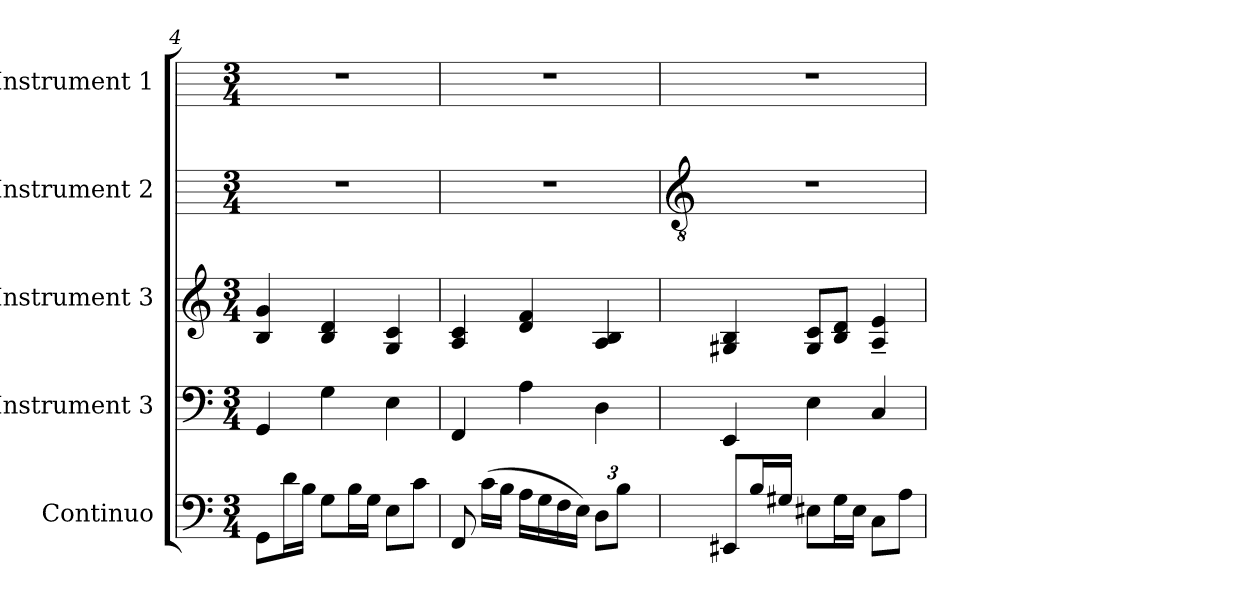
**kern	**text	**kern	**kern	**kern	**kern
*part5	*part5	*part4	*part3	*part2	*part1
*staff5	*staff5	*staff4	*staff3	*staff2	*staff1
*I"Continuo	*	*I"Instrument 3	*I"Instrument 3	*I"Instrument 2	*I"Instrument 1
*clefF4	*	*clefF4	*clefG2	*	*
*k[]	*	*k[]	*k[]	*k[]	*k[]
*C:	*	*C:	*C:	*C:	*C:
*M3/4	*	*M3/4	*M3/4	*M3/4	*M3/4
=4	=4	=4	=4	=4	=4
!	!LO:LY:a	!	!	!	!
8GG\L	.	4GG/	4B/ 4g/	2.r	2.r
!	!LO:LY:a	!	!	!	!
16d\	.	.	.	.	.
!	!LO:LY:a	!	!	!	!
16B\J	.	.	.	.	.
!	!LO:LY:a	!	!	!	!
8G\L	.	4G\	4B/ 4d/	.	.
!	!LO:LY:a	!	!	!	!
16B\	.	.	.	.	.
!	!LO:LY:a	!	!	!	!
16G\J	.	.	.	.	.
!	!LO:LY:a	!	!	!	!
8E\L	.	4E\	4G/ 4c/	.	.
!	!LO:LY:a	!	!	!	!
8c\J	.	.	.	.	.
=5	=5	=5	=5	=5	=5
!	!LO:LY:a	!	!	!	!
8FF/	.	4FF/	4A/ 4c/	2.r	2.r
!	!LO:LY:a	!	!	!	!
(>16c\L	.	.	.	.	.
!	!LO:LY:a	!	!	!	!
16B\J	.	.	.	.	.
!	!LO:LY:a	!	!	!	!
16A\L	.	4A\	4d/ 4f/	.	.
!	!LO:LY:a	!	!	!	!
16G\	.	.	.	.	.
!	!LO:LY:a	!	!	!	!
16F\	.	.	.	.	.
!	!LO:LY:a	!	!	!	!
16E\J)	.	.	.	.	.
*Xbrackettup	*	*	*	*	*
!	!LO:LY:a	!	!	!	!
12D<\L	.	4D\	4A/ 4B/	.	.
!	!LO:LY:a	!	!	!	!
12B\J	.	.	.	.	.
12ryy	.	.	.	.	.
!!LO:LB:g=z
=6	=6	=6	=6	=6	=6
*	*	*	*	*clefGv2	*
!	!LO:LY:a	!	!	!	!
8EE#/L	.	4EE/	4B/ 4G#X/	2.r	2.r
!	!LO:LY:a	!	!	!	!
16B/	.	.	.	.	.
!	!LO:LY:a	!	!	!	!
16G#X/J	.	.	.	.	.
!	!LO:LY:a	!	!	!	!
8E#\L	.	4E\	8G#/ 8c/L	.	.
!	!LO:LY:a	!	!	!	!
16G#\	.	.	8d/ 8B/J	.	.
!	!LO:LY:a	!	!	!	!
16E#\J	.	.	.	.	.
!	!LO:LY:a	!	!	!	!
8C\L	.	4C/	4A/~< 4e/~<	.	.
!	!LO:LY:a	!	!	!	!
8A\J	.	.	.	.	.
=	=	=	=	=	=
*-	*-	*-	*-	*-	*-
